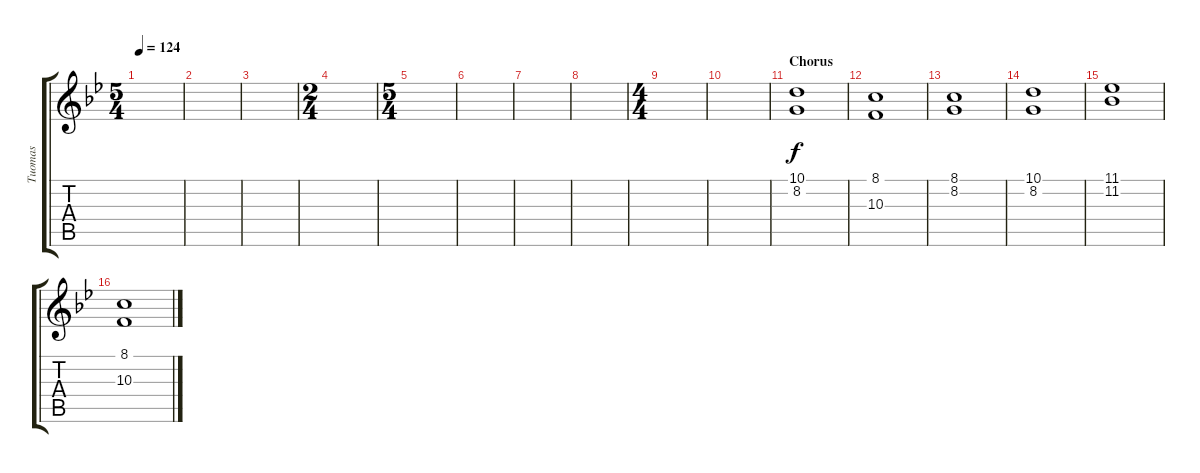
\track ("Tuomas" "Tuomas") {instrument stringensemble1}
\staff {score tabs}
\tuning (E4 B3 G3 D3 A2 E2) {hide}
\ts (5 4)
\tempo 124
\clef g2
\ks bb
|
|
|
\ts (2 4)
|
\ts (5 4)
|
|
|
|
\ts (4 4)
|
|
\section ("" "Chorus")
(10.1 8.2).1 |
(8.1 10.3).1 |
(8.1 8.2).1 |
(10.1 8.2).1 |
(11.1 11.2).1 |
(8.1 10.3).1
